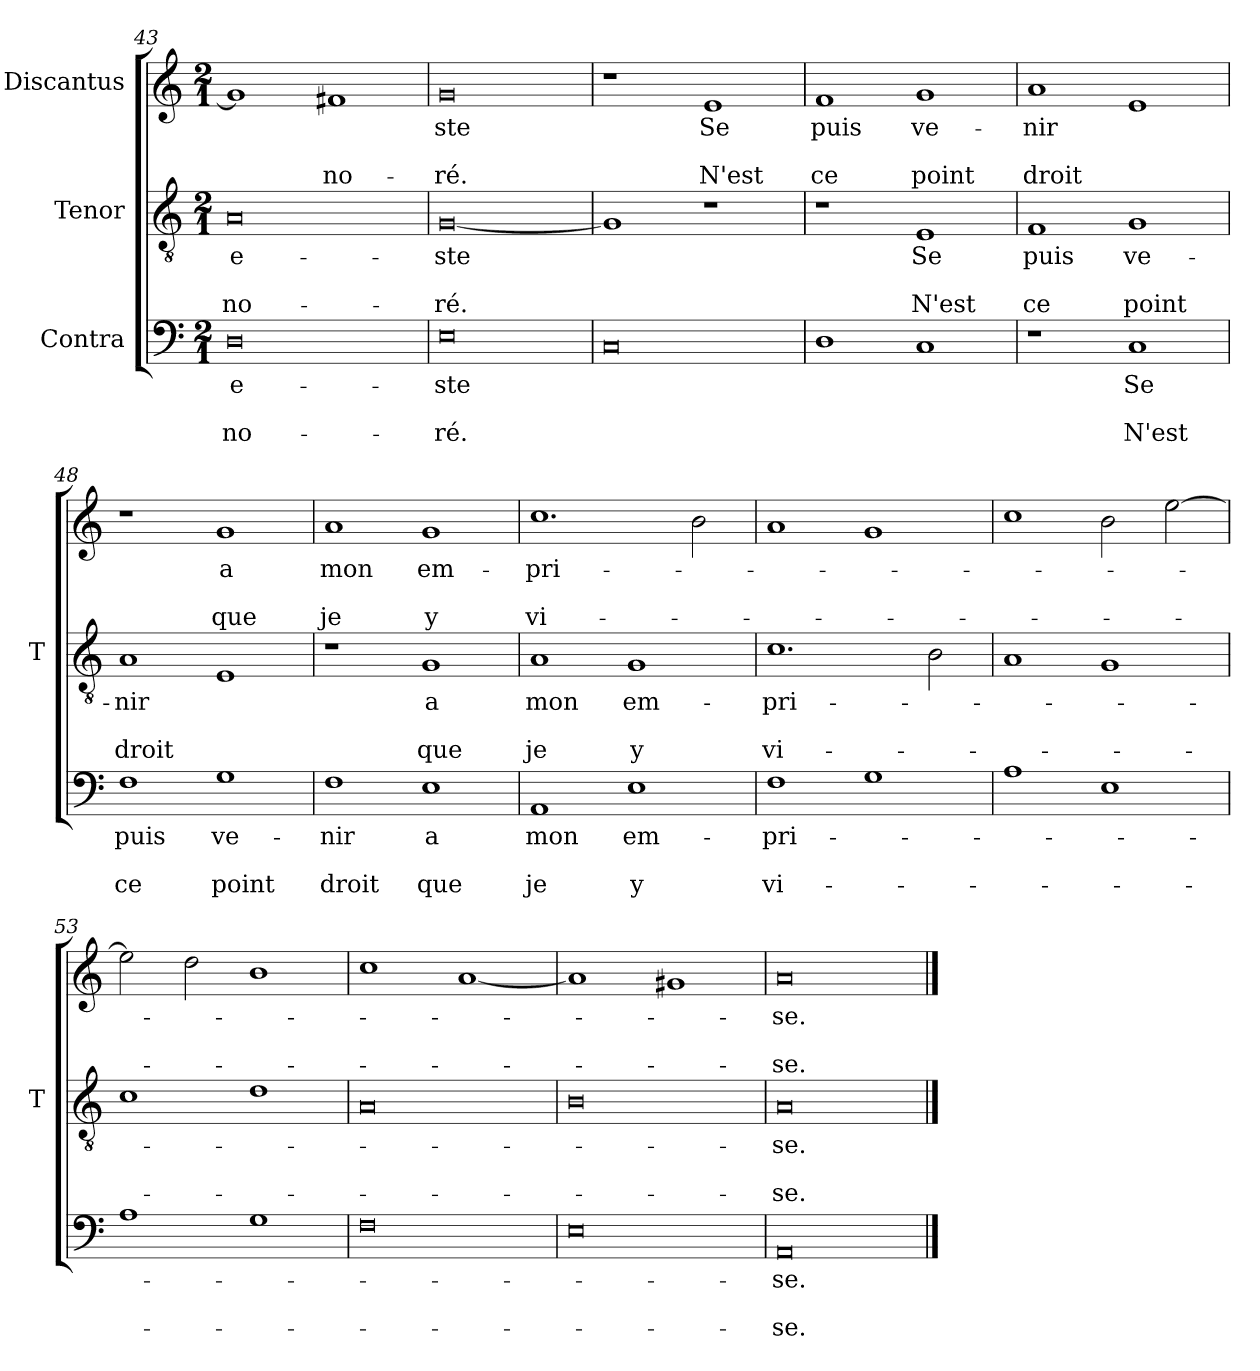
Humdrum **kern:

**kern	**text	**text	**text	**kern	**text	**text	**text	**kern	**text	**text	**text
*part3	*part3	*part3	*part3	*part2	*part2	*part2	*part2	*part1	*part1	*part1	*part1
*staff3	*staff3	*staff3	*staff3	*staff2	*staff2	*staff2	*staff2	*staff1	*staff1	*staff1	*staff1
*I"Contra	*	*	*	*I"Tenor	*	*	*	*I"Discantus	*	*	*
*	*	*	*	*I'T	*	*	*	*	*	*	*
*clefF4	*	*	*	*clefGv2	*	*	*	*clefG2	*	*	*
*k[]	*	*	*	*k[]	*	*	*	*k[]	*	*	*
*a:	*	*	*	*a:	*	*	*	*a:	*	*	*
*M2/1	*	*	*	*M2/1	*	*	*	*M2/1	*	*	*
=43	=43	=43	=43	=43	=43	=43	=43	=43	=43	=43	=43
0D	e-	.	-no-	0A	e-	.	-no-	1g]	.	.	.
.	.	.	.	.	.	.	.	1f#X	.	.	-no-
=44	=44	=44	=44	=44	=44	=44	=44	=44	=44	=44	=44
0E	-ste	.	-ré.	[0G	-ste	.	-ré.	0g	-ste	.	-ré.
=45	=45	=45	=45	=45	=45	=45	=45	=45	=45	=45	=45
0C	.	.	.	1G]	.	.	.	1r	.	.	.
.	.	.	.	1r	.	.	.	1e	Se	.	N'est
=46	=46	=46	=46	=46	=46	=46	=46	=46	=46	=46	=46
1D	.	.	.	1r	.	.	.	1f	puis	.	ce
1C	.	.	.	1E	Se	.	N'est	1g	ve-	.	point
=47	=47	=47	=47	=47	=47	=47	=47	=47	=47	=47	=47
1r	.	.	.	1F	puis	.	ce	1a	-nir	.	droit
1C	Se	.	N'est	1G	ve-	.	point	1e	.	.	.
=48	=48	=48	=48	=48	=48	=48	=48	=48	=48	=48	=48
1F	puis	.	ce	1A	-nir	.	droit	1r	.	.	.
1G	ve-	.	point	1E	.	.	.	1g	a	.	que
=49	=49	=49	=49	=49	=49	=49	=49	=49	=49	=49	=49
1F	-nir	.	droit	1r	.	.	.	1a	mon	.	je
1E	a	.	que	1G	a	.	que	1g	em-	.	y
=50	=50	=50	=50	=50	=50	=50	=50	=50	=50	=50	=50
1AA	mon	.	je	1A	mon	.	je	1.cc	-pri-	.	vi-
1E	em-	.	y	1G	em-	.	y	.	.	.	.
.	.	.	.	.	.	.	.	2b	.	.	.
=51	=51	=51	=51	=51	=51	=51	=51	=51	=51	=51	=51
1F	-pri-	.	vi-	1.c	-pri-	.	vi-	1a	.	.	.
1G	.	.	.	.	.	.	.	1g	.	.	.
.	.	.	.	2B	.	.	.	.	.	.	.
=52	=52	=52	=52	=52	=52	=52	=52	=52	=52	=52	=52
1A	.	.	.	1A	.	.	.	1cc	.	.	.
1E	.	.	.	1G	.	.	.	2b	.	.	.
.	.	.	.	.	.	.	.	[2ee	.	.	.
=53	=53	=53	=53	=53	=53	=53	=53	=53	=53	=53	=53
1A	.	.	.	1c	.	.	.	2ee]	.	.	.
.	.	.	.	.	.	.	.	2dd	.	.	.
1G	.	.	.	1d	.	.	.	1b	.	.	.
=54	=54	=54	=54	=54	=54	=54	=54	=54	=54	=54	=54
0F	.	.	.	0A	.	.	.	1cc	.	.	.
.	.	.	.	.	.	.	.	[1a	.	.	.
=55	=55	=55	=55	=55	=55	=55	=55	=55	=55	=55	=55
0E	.	.	.	0B	.	.	.	1a]	.	.	.
.	.	.	.	.	.	.	.	1g#X	.	.	.
=56	=56	=56	=56	=56	=56	=56	=56	=56	=56	=56	=56
0AA	-se.	.	-se.	0A	-se.	.	-se.	0a	-se.	.	-se.
==	==	==	==	==	==	==	==	==	==	==	==
*-	*-	*-	*-	*-	*-	*-	*-	*-	*-	*-	*-
